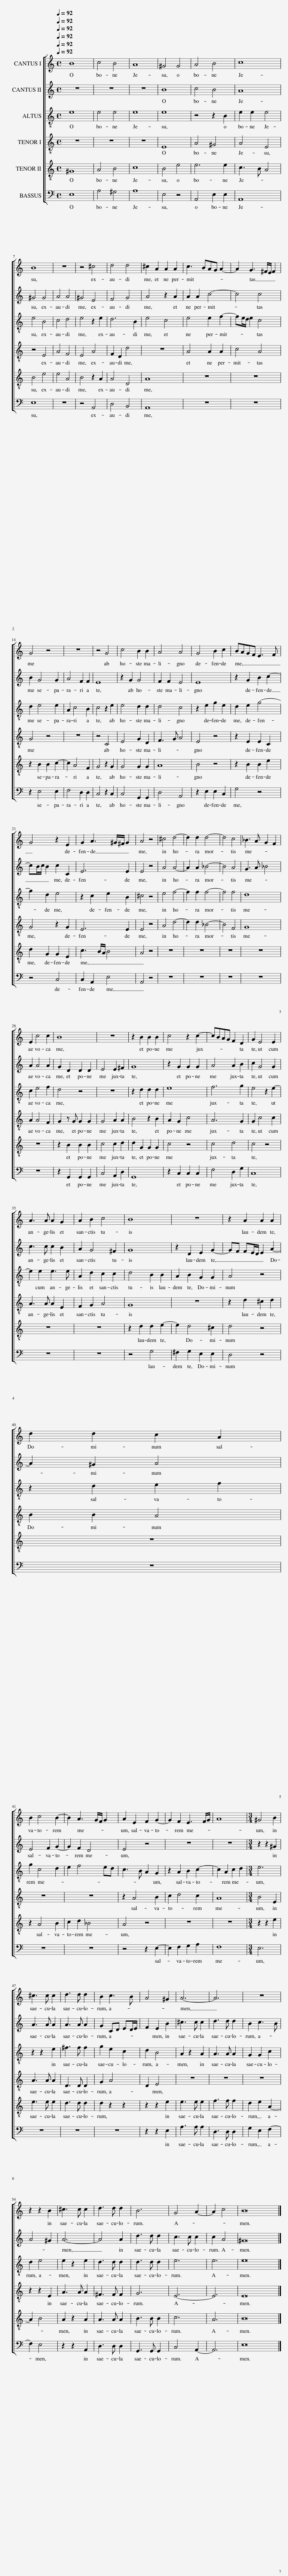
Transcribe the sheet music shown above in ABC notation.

X:1
%%score [ 1 2 3 4 5 6 ]
L:1/8
Q:1/4=92
M:4/4
I:linebreak $
K:C
V:1 treble
V:2 treble
V:3 treble-8
V:4 treble-8
V:5 treble-8
V:6 bass
V:1
 B8 | c4 B4 | A8 | ^G4 G4 | A4 B4 | %5
 c8 |$ B8 | z8 | z4 ^c4 | d4 d4 | %10
 ^c2 A2 A2 A2 | c3 BAG A2- | A2 G3 ^F/E/ F2 |$ G4 z4 | z8 | %15
 z4 G4 | c4 B2 B2 | A4 A4 | G4 B2 c2 | BAGF E3 F |$ %20
 G4 z2 E2 | G2 A3 ^G/^F/ G2 | A4 z4 | ^c4 d4- | d2 d2 d4- | %25
 d4 c4 | _B3 A G2 F2 |$ E2 c4 c2 | B8 | z8 | %30
 z2 B2 B2 B2 | c4 z2 c2- | cBAG F2 D2 | G2 E4 E2 |$ A3 A A2 G2 | %35
 A2 B2 c4 | B8 | z8 | z2 A2 A2 A2 |$ d2 d2 c2 A2 |$ %40
 B2 c4 B2- | B2 A3 G/F/ G2 | A2 E2 F2 G2- | G2 F2 E3 F/G/ | A8 | %45
[M:3/4] ^G4 B2 |$ ^c3 c c2 | d3 d d2 | B2 c3 B | A4 ^G2 | %50
 A6- | A6 | z6 |$ z2 z2 B2 | ^c3 c c2 | %55
 d3 d d2 | B6 | G4 A2- | A2 c4 | B16 |] %60
V:2
 z8 | z8 | z8 | B8 | c4 B4 | %5
 A8 |$ ^G4 G4 | A4 A4 | ^G4 E4 | F4 G4 | %10
 A4 z2 A2 | A2 A2 c4- | c4 c4 |$ B2 G4 G2 | A4 F2 F2 | %15
 E8 | z2 G2 G4 | F2 F2 E4 | E8 | z2 G2 B2 c2- |$ %20
 cB/c/ B2 c2 C2 | E6 E2 | E4 z4 | A4 A4- | A2 A2 _B4- | %25
 B4 A4 | G3 A _B4 |$ A2 A4 A2 | G2 D2 D2 D2 | E4 E2 ^F2 | %30
 G8 | z2 G2 G2 G2 | A4 A2 B2 | c2 G4 G2 |$ c3 c c2 B2 | %35
 A2 G4 ^F2 | G8 | z2 D2 E2 G2- | GF FE/D/ E2 A2- |$ A2 ^G2 A4 |$ %40
 E4 F2 G2- | G2 F2 D4 | E4 z4 | z8 | z8 | %45
[M:3/4] z2 z2 ^G2 |$ A3 A A2 | A3 A A2 | G2 CD ED/E/ | F2 E2 B2 | %50
 ^c3 c c2 | d3 d d2 | B2 c3 B |$ A4 ^G2 | A6- | %55
 A4 A2 | d3 d d2 | c3 c c2 | c2 A4 | ^G16 |] %60
V:3
 e8 | e4 e4 | e8 | e8 | z4 z2 B2 | %5
 e2 e2 e4 |$ e4 B4 | c4 d4 | e4 z2 e2 | d6 B2 | %10
 e4 c4 | e4 e2 f2- | fe/d/ e2 c4 |$ d2 e4 e2 | A2 c4 B2 | %15
 c4 z2 e2 | e4 d2 d2 | d4 c4 | z2 e2 g2 e2 | d2 e2 g4- |$ %20
 g2 d2 e4 | z2 c2 e2 B2 | ^c4 z4 | e4 f4- | f2 f2 f4- | %25
 f4 f4 | d8 |$ c2 e4 f2 | d4 z4 | z8 | %30
 z2 d2 d2 d2 | e8 | f6 g2 | e4 z2 e2- |$ e2 e2 e3 e | %35
 A2 d2 c2 c2 | d4 B2 B2 | A2 B2 G2 G2 | A4 z4 |$ z2 d2 e2 f2 |$ %40
 g2 c4 d2 | e2 f4 ed | c3 B A2 G2 | z2 A2 B2 c2- | c2 A2 c2 d2 | %45
[M:3/4] e6 |$ z2 z2 e2 | ^f3 f f2 | g2 e2 c2 | d2 B4 | %50
 A2 z2 A2 | A3 A A2 | G2 G2 c2 |$ d2 e4 | e2 z2 e2 | %55
 d3 d d2 | d3 d d2 | e6 | e6 | e16 |] %60
V:4
 z8 | z8 | z8 | E8 | A4 ^G4 | %5
 A4 E4 |$ z4 E4 | A4 F4 | E4 A4 | F2 D2 d4 | %10
 z8 | A4 A2 A2 | c4 A4 |$ G4 z4 | z8 | %15
 z4 C4 | E4 G2 D2 | F3 G A4 | E4 z4 | z2 E2 E2 C2 |$ %20
 G4 z2 G2 | E6 E2 | E4 z4 | A4 d4- | d2 d2 _B4- | %25
 B4 F4 | G8 |$ A2 A4 F2 | G2 z G G2 G2 | G4 A2 A2 | %30
 B4 z2 B2 | A2 G2 c4 | A6 G2 | G2 c4 c2 |$ A3 A A2 E2 | %35
 F2 G2 A4 | G8 | z8 | z2 d2 ^c2 d2 |$ B2 B2 A4 |$ %40
 z8 | z8 | z2 A4 B2 | c2 d4 c2 | A8 | %45
[M:3/4] B4 E2 |$ A3 A A2 | D3 D D2 | G2 A4 | D2 E4 | %50
 z6 | z6 | z6 |$ z2 z2 E2 | A3 A A2 | %55
 ^F3 F F2 | G6 | E6- | E6 | E16 |] %60
V:5
 ^G8 | A4 B4 | c8 | B4 e4 | e6 e2 | %5
 c3 B A4 |$ B4 e4 | e4 A4 | B4 z2 A2 | A4 D4 | %10
 A8 | z8 | z8 |$ z2 B2 B2 c2- | c2 A4 F2 | %15
 G4 z2 G2 | G4 G2 G2 | A8 | B4 z4 | z2 B2 B2 e2 |$ %20
 d2 G2 G2 E2 | c3 B/A/ B4 | A4 z4 | z8 | z8 | %25
 z8 | z8 |$ z8 | z2 B2 B2 B2 | c4 c2 d2 | %30
 d2 G2 G2 G2 | c4 z4 | c4 d4 | c4 z4 |$ z8 | %35
 z8 | z2 d2 d2 e2- | e2 d4 ^c2 | d4 z4 |$ z8 |$ %40
 z2 A4 B2 | c2 d2 _B4 | A4 z4 | z8 | z8 | %45
[M:3/4] z2 z2 e2 |$ e3 e e2 | d3 d d2 | d2 z2 z2 | z2 z2 e2 | %50
 e3 e e2 | f3 f f2 | d2 e2 A2- |$ A2 B4 | A2 z2 A2 | %55
 A3 A A2 | B3 B B2 | c6 | A6 | B16 |] %60
V:6
 E,8 | A,4 ^G,4 | A,8 | E,4 z4 | A,,4 E,2 E,2 | %5
 A,,8 |$ E,8 | z8 | z4 A,,4 | D,4 B,,4 | %10
 A,,8 | z8 | z8 |$ z2 E,4 E,2 | F,4 D,2 D,2 | %15
 C,4 z2 C,2 | C,4 G,,2 G,,2 | D,4 A,,4 | z2 E,2 E,2 C,2 | G,4 z4 |$ %20
 z4 C,4 | C,2 A,,2 E,4 | A,,4 z4 | z8 | z8 | %25
 z8 | z8 |$ z8 | z2 G,,2 G,,2 G,,2 | C,4 A,,2 D,2 | %30
 G,,8 | z2 C,2 C,2 C,2 | F,4 D,2 G,2 | C,8 |$ z8 | %35
 z8 | z4 G,4 | ^F,2 G,2 E,2 E,2 | D,4 z4 |$ z8 |$ %40
 z8 | z8 | z4 z2 E,2- | E,2 F,2 G,2 A,2 | F,8 | %45
[M:3/4] E,6 |$ z6 | z6 | z6 | z2 z2 E,2 | %50
 A,3 A, A,2 | D,3 D, D,2 | G,2 E,2 F,2- |$ F,2 E,4 | z2 z2 A,,2 | %55
 D,3 D, D,2 | G,,3 G,, G,,2 | C,4 A,,2- | A,,6 | E,16 |] %60
